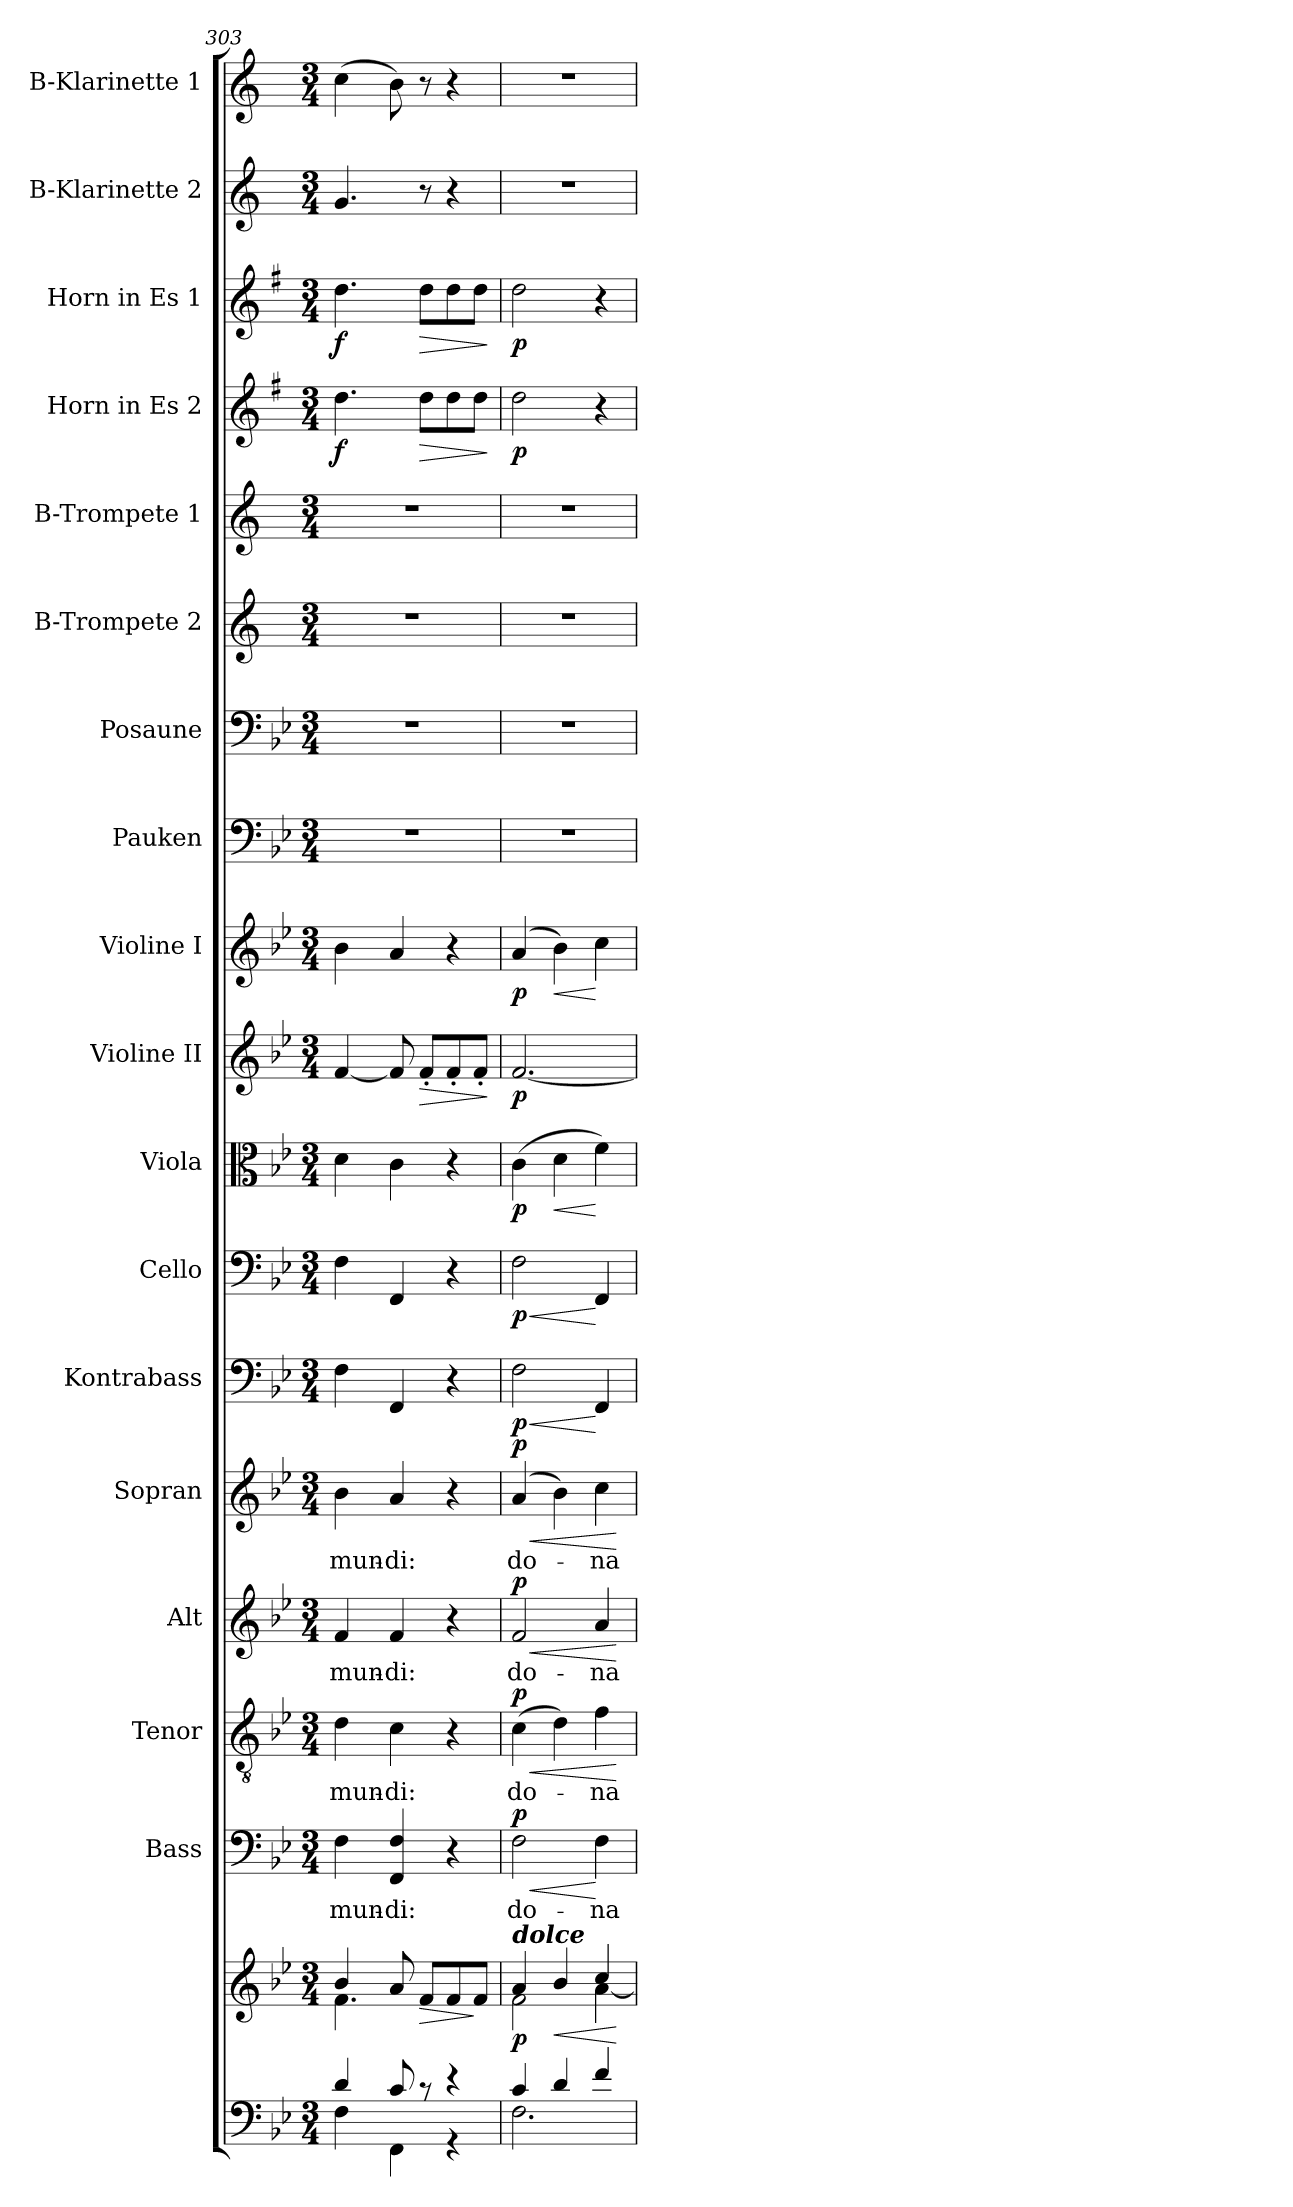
**kern	**kern	**dynam	**kern	**text	**dynam	**kern	**text	**dynam	**kern	**text	**dynam	**kern	**text	**dynam	**kern	**dynam	**kern	**dynam	**kern	**dynam	**kern	**dynam	**kern	**dynam	**kern	**kern	**kern	**kern	**kern	**dynam	**kern	**dynam	**kern	**kern
*part18	*part18	*part18	*part17	*part17	*part17	*part16	*part16	*part16	*part15	*part15	*part15	*part14	*part14	*part14	*part13	*part13	*part12	*part12	*part11	*part11	*part10	*part10	*part9	*part9	*part8	*part7	*part6	*part5	*part4	*part4	*part3	*part3	*part2	*part1
*staff19	*staff18	*staff18/19	*staff17	*staff17	*staff17	*staff16	*staff16	*staff16	*staff15	*staff15	*staff15	*staff14	*staff14	*staff14	*staff13	*staff13	*staff12	*staff12	*staff11	*staff11	*staff10	*staff10	*staff9	*staff9	*staff8	*staff7	*staff6	*staff5	*staff4	*staff4	*staff3	*staff3	*staff2	*staff1
*	*	*	*I"Bass	*	*	*I"Tenor	*	*	*I"Alt	*	*	*I"Sopran	*	*	*I"Kontrabass	*	*I"Cello	*	*I"Viola	*	*I"Violine II	*	*I"Violine I	*	*I"Pauken	*I"Posaune	*I"B-Trompete 2	*I"B-Trompete 1	*I"Horn in Es 2	*	*I"Horn in Es 1	*	*I"B-Klarinette 2	*I"B-Klarinette 1
*	*	*	*I'B.	*	*	*I'T.	*	*	*I'A.	*	*	*I'S.	*	*	*I'Kb.	*	*	*	*I'Vla.	*	*I'Vl. II	*	*I'Vl. I	*	*I'Pk.	*I'Pos.	*I'B Trp. 2	*I'B Trp. 1	*	*	*	*	*I'B Kl. 2	*I'B Kl. 1
*clefF4	*clefG2	*	*clefF4	*	*	*clefGv2	*	*	*clefG2	*	*	*clefG2	*	*	*clefF4	*	*clefF4	*	*clefC3	*	*clefG2	*	*clefG2	*	*clefF4	*clefF4	*clefG2	*clefG2	*clefG2	*	*clefG2	*	*clefG2	*clefG2
*	*	*	*	*	*	*	*	*	*	*	*	*	*	*	*ITrd7c12	*	*	*	*	*	*	*	*	*	*	*	*ITrd1c2	*ITrd1c2	*ITrd5c9	*	*ITrd5c9	*	*ITrd1c2	*ITrd1c2
*k[b-e-]	*k[b-e-]	*	*k[b-e-]	*	*	*k[b-e-]	*	*	*k[b-e-]	*	*	*k[b-e-]	*	*	*k[b-e-]	*	*k[b-e-]	*	*k[b-e-]	*	*k[b-e-]	*	*k[b-e-]	*	*k[b-e-]	*k[b-e-]	*k[b-e-]	*k[b-e-]	*k[b-e-]	*	*k[b-e-]	*	*k[b-e-]	*k[b-e-]
*B-:	*B-:	*	*B-:	*	*	*B-:	*	*	*B-:	*	*	*B-:	*	*	*B-:	*	*B-:	*	*B-:	*	*B-:	*	*B-:	*	*B-:	*B-:	*B-:	*B-:	*B-:	*	*B-:	*	*B-:	*B-:
*M3/4	*M3/4	*	*M3/4	*	*	*M3/4	*	*	*M3/4	*	*	*M3/4	*	*	*M3/4	*	*M3/4	*	*M3/4	*	*M3/4	*	*M3/4	*	*M3/4	*M3/4	*M3/4	*M3/4	*M3/4	*	*M3/4	*	*M3/4	*M3/4
=303	=303	=303	=303	=303	=303	=303	=303	=303	=303	=303	=303	=303	=303	=303	=303	=303	=303	=303	=303	=303	=303	=303	=303	=303	=303	=303	=303	=303	=303	=303	=303	=303	=303	=303
*^	*^	*	*	*	*	*	*	*	*	*	*	*	*	*	*	*	*	*	*	*	*	*	*	*	*	*	*	*	*	*	*	*	*	*
!	!	!	!	!	!	!LO:LY:b	!	!	!LO:LY:b	!	!	!LO:LY:b	!	!	!LO:LY:b	!	!	!	!	!	!	!	!	!	!	!	!	!	!	!	!	!LO:DY:b	!	!LO:DY:b	!	!
4d/	4F\	4b-/	4.f\	.	4F\	mun-	.	4d\	mun-	.	4f/	mun-	.	4b-\	mun-	.	4FF\	.	4F\	.	4d\	.	[4f/	.	4b-\	.	2.r	2.r	2.r	2.r	4.f\	f	4.f\	f	4.f/	(>4b-\
!	!	!	!	!	!	!LO:LY:b	!	!	!LO:LY:b	!	!	!LO:LY:b	!	!	!LO:LY:b	!	!	!	!	!	!	!	!	!	!	!	!	!	!	!	!	!	!	!	!	!
8c/	4FF\	8a/	.	.	4FF/ 4F/	-di:	.	4c\	-di:	.	4f/	-di:	.	4a/	-di:	.	4FFF/	.	4FF/	.	4c\	.	8f/]	.	4a/	.	.	.	.	.	.	.	.	.	.	8a\)
!	!	!	!	!LO:HP:b	!	!	!	!	!	!	!	!	!	!	!	!	!	!	!	!	!	!	!	!LO:HP:b	!	!	!	!	!	!	!	!LO:HP:b	!	!LO:HP:b	!	!
8rc	.	8f/L	4.ryy	>	.	.	.	.	.	.	.	.	.	.	.	.	.	.	.	.	.	.	8f'</L	>	.	.	.	.	.	.	8f\L	>	8f\L	>	8r	8r
4r	4r	8f/	.	.	4r	.	.	4r	.	.	4r	.	.	4r	.	.	4r	.	4r	.	4r	.	8f'</	.	4r	.	.	.	.	.	8f\	.	8f\	.	4r	4r
.	.	8f/J	.	]	.	.	.	.	.	.	.	.	.	.	.	.	.	.	.	.	.	.	8f'</J	.	.	.	.	.	.	.	8f\J	.	8f\J	.	.	.
*v	*v	*	*	*	*	*	*	*	*	*	*	*	*	*	*	*	*	*	*	*	*	*	*	*	*	*	*	*	*	*	*	*	*	*	*	*
*	*v	*v	*	*	*	*	*	*	*	*	*	*	*	*	*	*	*	*	*	*	*	*	*	*	*	*	*	*	*	*	*	*	*	*	*
.	.	.	.	.	.	.	.	.	.	.	.	.	.	.	.	.	.	.	.	.	.	]	.	.	.	.	.	.	.	]	.	]	.	.
=304	=304	=304	=304	=304	=304	=304	=304	=304	=304	=304	=304	=304	=304	=304	=304	=304	=304	=304	=304	=304	=304	=304	=304	=304	=304	=304	=304	=304	=304	=304	=304	=304	=304	=304
*^	*^	*	*	*	*	*	*	*	*	*	*	*	*	*	*	*	*	*	*	*	*	*	*	*	*	*	*	*	*	*	*	*	*	*
!	!	!LO:TX:a:Bi:t=dolce	!	!	!	!	!	!	!	!	!	!	!	!	!	!	!	!	!	!	!	!	!	!	!	!	!	!	!	!	!	!	!	!	!	!
!	!	!	!	!LO:DY:b	!	!LO:LY:b	!LO:HP:b	!	!LO:LY:b	!LO:HP:b	!	!LO:LY:b	!LO:HP:b	!	!LO:LY:b	!LO:HP:b	!	!LO:HP:b	!	!LO:HP:b	!	!	!	!	!	!	!	!	!	!	!	!	!	!	!	!
!	!	!	!	!	!	!	!LO:DY:n=1:a	!	!	!LO:DY:n=1:a	!	!	!LO:DY:n=1:a	!	!	!LO:DY:n=1:a	!	!LO:DY:n=1:b	!	!LO:DY:n=1:b	!	!LO:DY:b	!	!LO:DY:b	!	!LO:DY:b	!	!	!	!	!	!LO:DY:b	!	!LO:DY:b	!	!
4c/	2.F\	4a/	2f\	p	2F\	do-	< p	(>4c\	do-	< p	2f/	do-	< p	(4a/	do-	< p	2FF\	< p	2F\	< p	(>4c\	p	[2.f/	p	(4a/	p	2.r	2.r	2.r	2.r	2f\	p	2f\	p	2.r	2.r
!	!	!	!	!LO:HP:b	!	!	!	!	!	!	!	!	!	!	!	!	!	!	!	!	!	!LO:HP:b	!	!	!	!LO:HP:b	!	!	!	!	!	!	!	!	!	!
4d/	.	4b-/	.	<	.	.	.	4d\)	.	.	.	.	.	4b-\)	.	.	.	.	.	.	4d\	<	.	.	4b-\)	<	.	.	.	.	.	.	.	.	.	.
!	!	!	!	!	!	!LO:LY:b	!	!	!LO:LY:b	!	!	!LO:LY:b	!	!	!LO:LY:b	!	!	!	!	!	!	!	!	!	!	!	!	!	!	!	!	!	!	!	!	!
4f/	.	4cc/	[<4a\	.	4F\	-na	[	4f\	-na	.	4a/	-na	.	4cc\	-na	.	4FFF/	[	4FF/	[	4f\)	[	.	.	4cc\	[	.	.	.	.	4r	.	4r	.	.	.
*v	*v	*	*	*	*	*	*	*	*	*	*	*	*	*	*	*	*	*	*	*	*	*	*	*	*	*	*	*	*	*	*	*	*	*	*	*
*	*v	*v	*	*	*	*	*	*	*	*	*	*	*	*	*	*	*	*	*	*	*	*	*	*	*	*	*	*	*	*	*	*	*	*	*
.	.	[	.	.	.	.	.	[	.	.	[	.	.	[	.	.	.	.	.	.	.	.	.	.	.	.	.	.	.	.	.	.	.	.
=	=	=	=	=	=	=	=	=	=	=	=	=	=	=	=	=	=	=	=	=	=	=	=	=	=	=	=	=	=	=	=	=	=	=
*-	*-	*-	*-	*-	*-	*-	*-	*-	*-	*-	*-	*-	*-	*-	*-	*-	*-	*-	*-	*-	*-	*-	*-	*-	*-	*-	*-	*-	*-	*-	*-	*-	*-	*-
